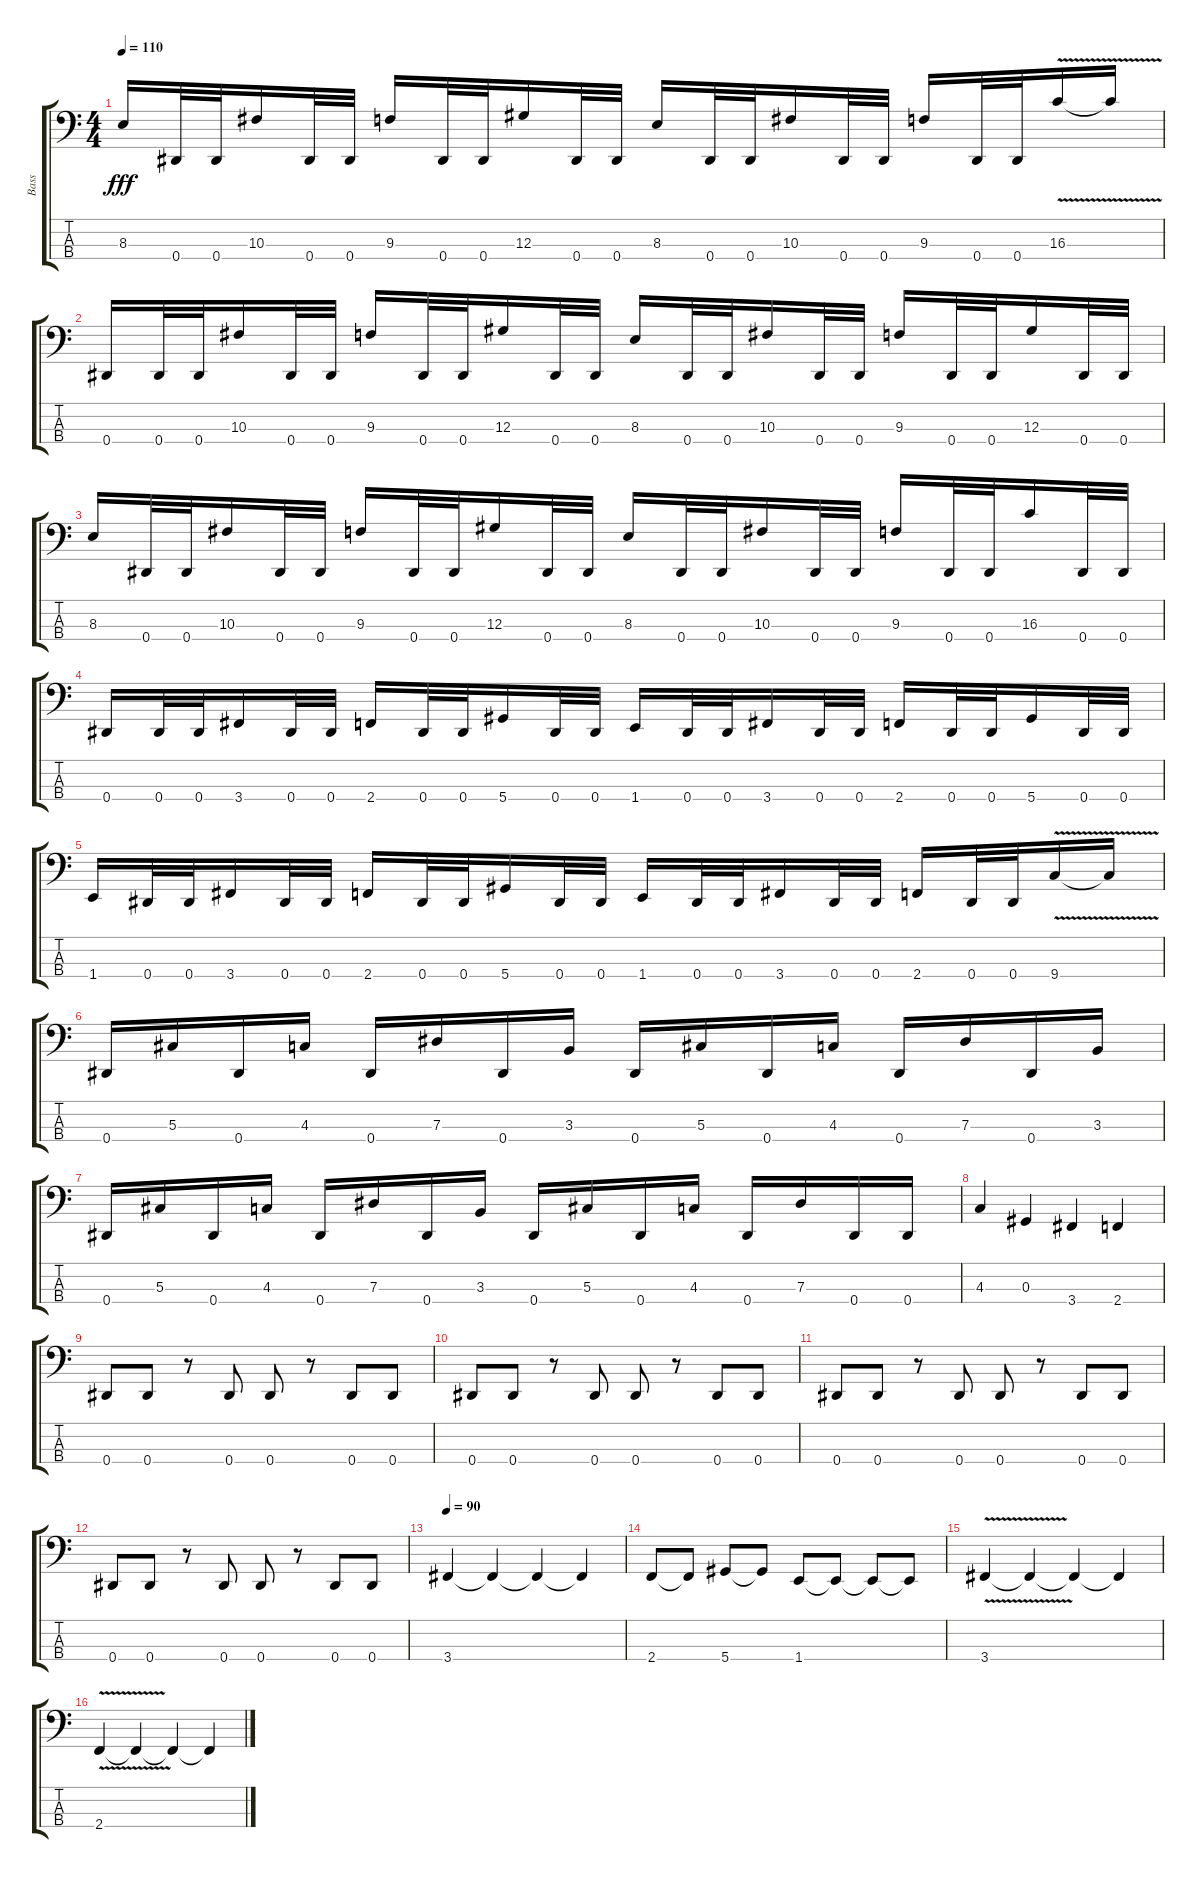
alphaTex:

\track ("Bass" "Bass") {instrument electricbasspick}
\staff {score tabs}
\tuning (Gb2 Db2 Ab1 Eb1) {hide}
\ts (4 4)
\tempo 110
\clef f4
\ks c
8.3.16{dy fff} 0.4.32 0.4.32 10.3.16 0.4.32 0.4.32 9.3.16 0.4.32 0.4.32 12.3.16 0.4.32 0.4.32 8.3.16 0.4.32 0.4.32 10.3.16 0.4.32 0.4.32 9.3.16 0.4.32 0.4.32 16.3{v}.16 16.3{t}.16 |
0.4.16 0.4.32 0.4.32 10.3.16 0.4.32 0.4.32 9.3.16 0.4.32 0.4.32 12.3.16 0.4.32 0.4.32 8.3.16 0.4.32 0.4.32 10.3.16 0.4.32 0.4.32 9.3.16 0.4.32 0.4.32 12.3.16 0.4.32 0.4.32 |
8.3.16 0.4.32 0.4.32 10.3.16 0.4.32 0.4.32 9.3.16 0.4.32 0.4.32 12.3.16 0.4.32 0.4.32 8.3.16 0.4.32 0.4.32 10.3.16 0.4.32 0.4.32 9.3.16 0.4.32 0.4.32 16.3.16 0.4.32 0.4.32 |
0.4.16 0.4.32 0.4.32 3.4.16 0.4.32 0.4.32 2.4.16 0.4.32 0.4.32 5.4.16 0.4.32 0.4.32 1.4.16 0.4.32 0.4.32 3.4.16 0.4.32 0.4.32 2.4.16 0.4.32 0.4.32 5.4.16 0.4.32 0.4.32 |
1.4.16 0.4.32 0.4.32 3.4.16 0.4.32 0.4.32 2.4.16 0.4.32 0.4.32 5.4.16 0.4.32 0.4.32 1.4.16 0.4.32 0.4.32 3.4.16 0.4.32 0.4.32 2.4.16 0.4.32 0.4.32 9.4{v}.16 9.4{t}.16 |
0.4.16 5.3.16 0.4.16 4.3.16 0.4.16 7.3.16 0.4.16 3.3.16 0.4.16 5.3.16 0.4.16 4.3.16 0.4.16 7.3.16 0.4.16 3.3.16 |
0.4.16 5.3.16 0.4.16 4.3.16 0.4.16 7.3.16 0.4.16 3.3.16 0.4.16 5.3.16 0.4.16 4.3.16 0.4.16 7.3.16 0.4.16 0.4.16 |
4.3.4 0.3.4 3.4.4 2.4.4 |
0.4.8 0.4.8 r.8 0.4.8 0.4.8 r.8 0.4.8 0.4.8 |
0.4.8 0.4.8 r.8 0.4.8 0.4.8 r.8 0.4.8 0.4.8 |
0.4.8 0.4.8 r.8 0.4.8 0.4.8 r.8 0.4.8 0.4.8 |
0.4.8 0.4.8 r.8 0.4.8 0.4.8 r.8 0.4.8 0.4.8 |
\tempo 90
3.4.4 3.4{t}.4 3.4{t}.4 3.4{t}.4 |
2.4.8 2.4{t}.8 5.4.8 5.4{t}.8 1.4.8 1.4{t}.8 1.4{t}.8 1.4{t}.8 |
3.4{v}.4 3.4{t}.4 3.4{t}.4 3.4{t}.4 |
2.4{v}.4 2.4{t}.4 2.4{t}.4 2.4{t}.4
